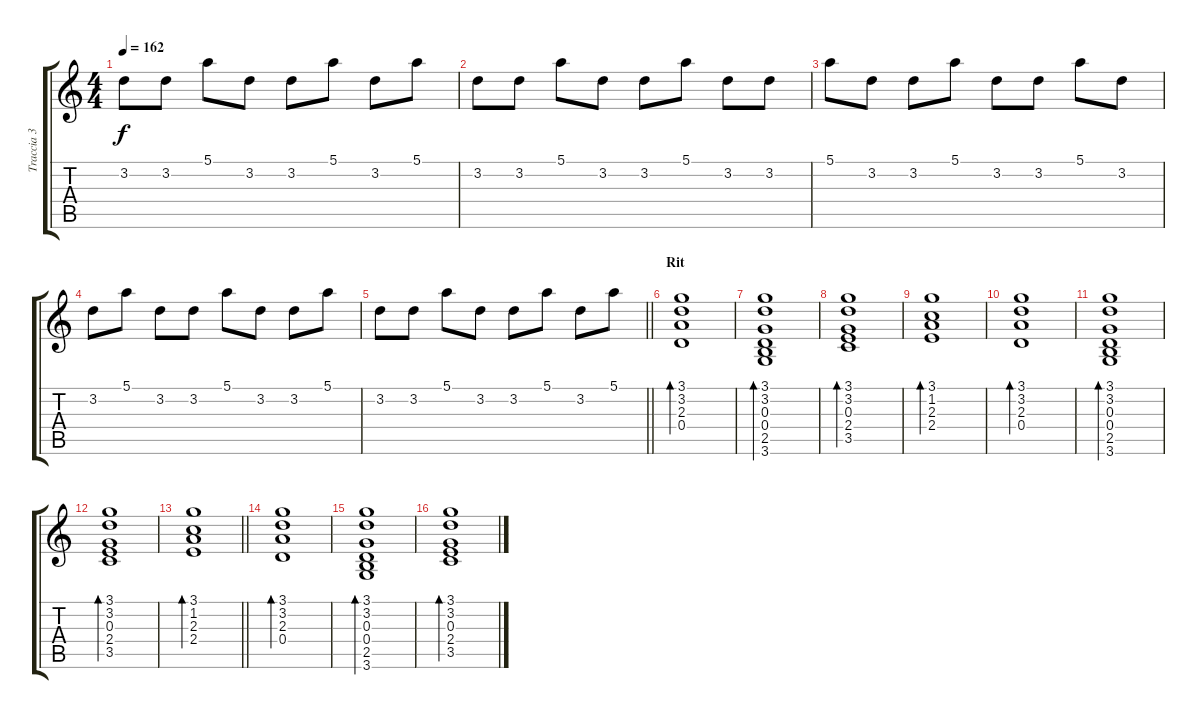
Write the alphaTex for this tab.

\track ("Traccia 3" "Traccia 3") {instrument acousticguitarsteel}
\staff {score tabs}
\tuning (E4 B3 G3 D3 A2 E2) {hide}
\ts (4 4)
\tempo 162
\clef g2
\ks c
3.2.8{dy f} 3.2.8 5.1.8 3.2.8 3.2.8 5.1.8 3.2.8 5.1.8 |
3.2.8 3.2.8 5.1.8 3.2.8 3.2.8 5.1.8 3.2.8 3.2.8 |
5.1.8 3.2.8 3.2.8 5.1.8 3.2.8 3.2.8 5.1.8 3.2.8 |
3.2.8 5.1.8 3.2.8 3.2.8 5.1.8 3.2.8 3.2.8 5.1.8 |
\barLineRight lightlight
3.2.8 3.2.8 5.1.8 3.2.8 3.2.8 5.1.8 3.2.8 5.1.8 |
\section ("" "Rit")
(3.1 3.2 2.3 0.4).1{bd 60} |
(3.1 3.2 0.3 0.4 2.5 3.6).1{bd 60} |
(3.1 3.2 0.3 2.4 3.5).1{bd 60} |
(3.1 1.2 2.3 2.4).1{bd 60} |
(3.1 3.2 2.3 0.4).1{bd 60} |
(3.1 3.2 0.3 0.4 2.5 3.6).1{bd 60} |
(3.1 3.2 0.3 2.4 3.5).1{bd 60} |
\barLineRight lightlight
(3.1 1.2 2.3 2.4).1{bd 60} |
(3.1 3.2 2.3 0.4).1{bd 60} |
(3.1 3.2 0.3 0.4 2.5 3.6).1{bd 60} |
(3.1 3.2 0.3 2.4 3.5).1{bd 60}
